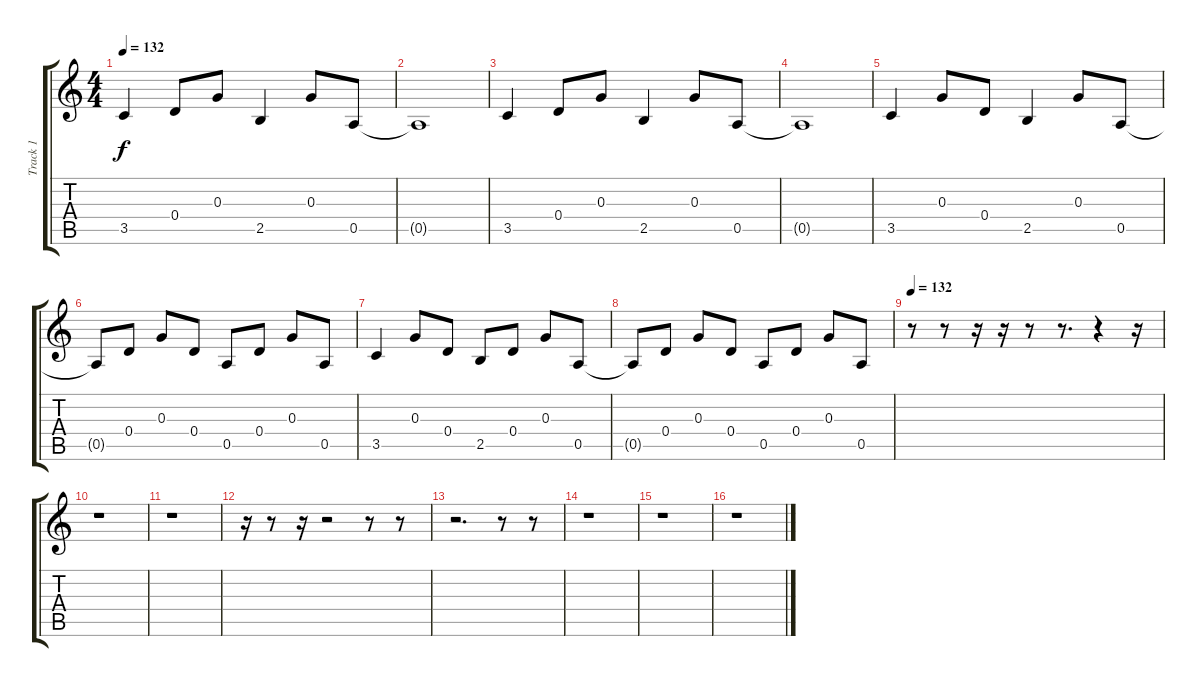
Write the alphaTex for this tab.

\track ("Track 1" "Track 1") {instrument acousticguitarnylon}
\staff {score tabs}
\tuning (E4 B3 G3 D3 A2 D2) {hide}
\ts (4 4)
\tempo 132
\clef g2
\ks c
3.5.4{dy f instrument acousticguitarnylon} 0.4.8 0.3.8 2.5.4 0.3.8 0.5.8 |
0.5{t}.1 |
3.5.4 0.4.8 0.3.8 2.5.4 0.3.8 0.5.8 |
0.5{t}.1 |
3.5.4 0.3.8 0.4.8 2.5.4 0.3.8 0.5.8 |
0.5{t}.8 0.4.8 0.3.8 0.4.8 0.5.8 0.4.8 0.3.8 0.5.8 |
3.5.4 0.3.8 0.4.8 2.5.8 0.4.8 0.3.8 0.5.8 |
0.5{t}.8 0.4.8 0.3.8 0.4.8 0.5.8 0.4.8 0.3.8 0.5.8 |
\tempo 132
r.8 r.8 r.16 r.16 r.8 r.8{d} r.4 r.16 |
r.1 |
r.1 |
r.16 r.8 r.16 r.2 r.8 r.8 |
r.2{d} r.8 r.8 |
r.1 |
r.1 |
r.1
